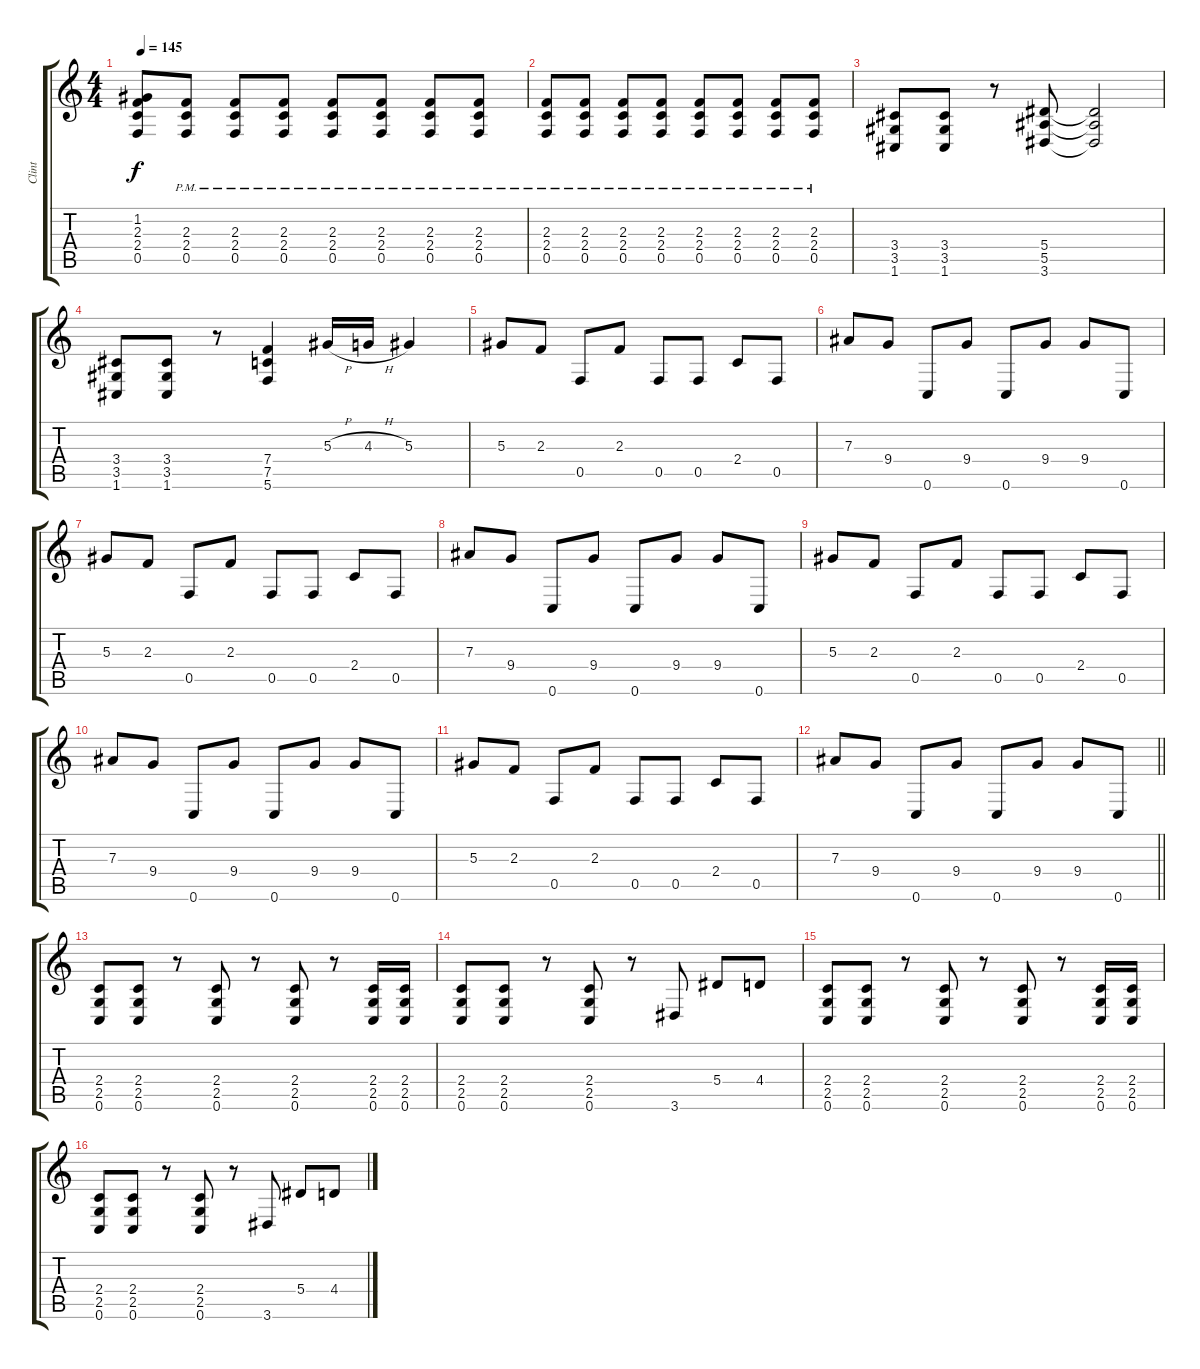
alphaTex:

\track ("Clint" "Clint") {instrument distortionguitar}
\staff {score tabs}
\tuning (C4 G3 Eb3 Bb2 F2 C2) {hide}
\ts (4 4)
\tempo 145
\clef g2
\ks c
(1.2 2.3 2.4 0.5).8{dy f} (2.3 2.4 0.5{pm}).8 (2.3 2.4 0.5{pm}).8 (2.3 2.4 0.5{pm}).8 (2.3 2.4 0.5{pm}).8 (2.3 2.4 0.5{pm}).8 (2.3 2.4 0.5{pm}).8 (2.3 2.4 0.5{pm}).8 |
(2.3 2.4 0.5{pm}).8 (2.3 2.4 0.5{pm}).8 (2.3 2.4 0.5{pm}).8 (2.3 2.4 0.5{pm}).8 (2.3 2.4 0.5{pm}).8 (2.3 2.4 0.5{pm}).8 (2.3 2.4 0.5{pm}).8 (2.3 2.4 0.5{pm}).8 |
(3.4 3.5 1.6).8 (3.4 3.5 1.6).8 r.8 (5.4 5.5 3.6).8 (5.4{t} 5.5{t} 3.6{t}).2 |
(3.4 3.5 1.6).8 (3.4 3.5 1.6).8 r.8 (7.4 7.5 5.6).4 5.3{h}.16 4.3{h}.16 5.3.4 |
5.3.8 2.3.8 0.5.8 2.3.8 0.5.8 0.5.8 2.4.8 0.5.8 |
7.3.8 9.4.8 0.6.8 9.4.8 0.6.8 9.4.8 9.4.8 0.6.8 |
5.3.8 2.3.8 0.5.8 2.3.8 0.5.8 0.5.8 2.4.8 0.5.8 |
7.3.8 9.4.8 0.6.8 9.4.8 0.6.8 9.4.8 9.4.8 0.6.8 |
5.3.8 2.3.8 0.5.8 2.3.8 0.5.8 0.5.8 2.4.8 0.5.8 |
7.3.8 9.4.8 0.6.8 9.4.8 0.6.8 9.4.8 9.4.8 0.6.8 |
5.3.8 2.3.8 0.5.8 2.3.8 0.5.8 0.5.8 2.4.8 0.5.8 |
\barLineRight lightlight
7.3.8 9.4.8 0.6.8 9.4.8 0.6.8 9.4.8 9.4.8 0.6.8 |
(2.4 2.5 0.6).8 (2.4 2.5 0.6).8 r.8 (2.4 2.5 0.6).8 r.8 (2.4 2.5 0.6).8 r.8 (2.4 2.5 0.6).16 (2.4 2.5 0.6).16 |
(2.4 2.5 0.6).8 (2.4 2.5 0.6).8 r.8 (2.4 2.5 0.6).8 r.8 3.6.8 5.4.8 4.4.8 |
(2.4 2.5 0.6).8 (2.4 2.5 0.6).8 r.8 (2.4 2.5 0.6).8 r.8 (2.4 2.5 0.6).8 r.8 (2.4 2.5 0.6).16 (2.4 2.5 0.6).16 |
(2.4 2.5 0.6).8 (2.4 2.5 0.6).8 r.8 (2.4 2.5 0.6).8 r.8 3.6.8 5.4.8 4.4.8
